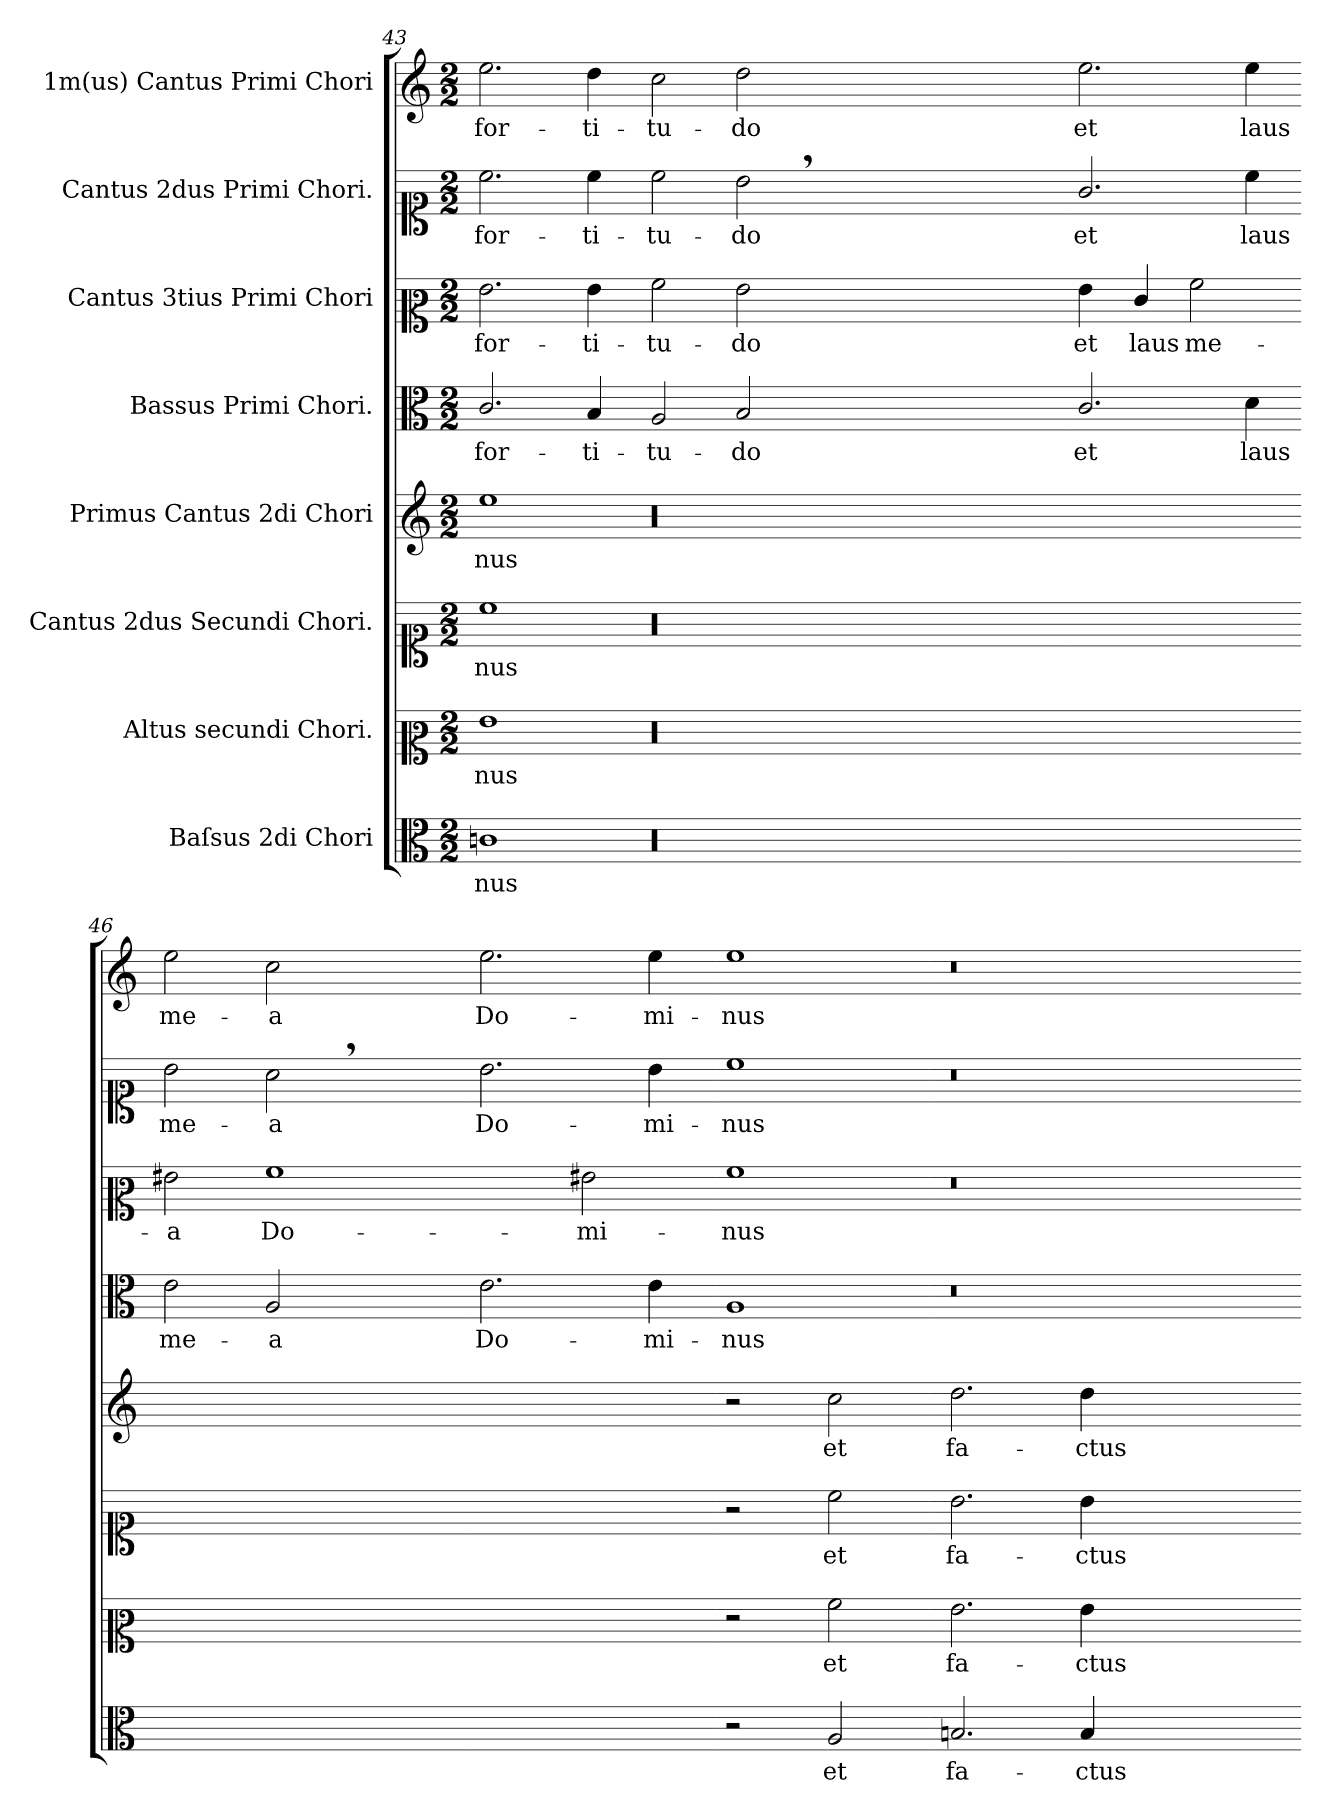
**kern	**text	**kern	**text	**kern	**text	**kern	**text	**kern	**text	**kern	**text	**kern	**text	**kern	**text
*part8	*part8	*part7	*part7	*part6	*part6	*part5	*part5	*part4	*part4	*part3	*part3	*part2	*part2	*part1	*part1
*staff8	*staff8	*staff7	*staff7	*staff6	*staff6	*staff5	*staff5	*staff4	*staff4	*staff3	*staff3	*staff2	*staff2	*staff1	*staff1
*I"Baſsus 2di Chori	*	*I"Altus secundi Chori.	*	*I"Cantus 2dus Secundi Chori.	*	*I"Primus Cantus 2di Chori	*	*I"Bassus Primi Chori.	*	*I"Cantus 3tius Primi Chori	*	*I"Cantus 2dus Primi Chori.	*	*I"1m(us) Cantus Primi Chori	*
*clefC3	*	*clefC2	*	*clefC1	*	*clefG2	*	*clefC3	*	*clefC2	*	*clefC1	*	*clefG2	*
*k[]	*	*k[]	*	*k[]	*	*k[]	*	*k[]	*	*k[]	*	*k[]	*	*k[]	*
*M2/2	*	*M2/2	*	*M2/2	*	*M2/2	*	*M2/2	*	*M2/2	*	*M2/2	*	*M2/2	*
=43	=43	=43	=43	=43	=43	=43	=43	=43	=43	=43	=43	=43	=43	=43	=43
1cn	-nus	1g	-nus	1cc	-nus	1ee	-nus	2.c/	for-	2.g\	for-	2.cc\	for-	2.ee\	for-
.	.	.	.	.	.	.	.	4B/	-ti-	4g\	-ti-	4cc\	-ti-	4dd\	-ti-
=44-	=44-	=44-	=44-	=44-	=44-	=44-	=44-	=44-	=44-	=44-	=44-	=44-	=44-	=44-	=44-
00r	.	00r	.	00r	.	00r	.	2A/	-tu-	2a\	-tu-	2cc\	-tu-	2cc\	-tu-
.	.	.	.	.	.	.	.	2B/	-do	2g\	-do	2b,<\	-do	2dd\	-do
.	.	.	.	.	.	.	.	0.ryy	.	0.ryy	.	0.ryy	.	0.ryy	.
=45-	=45-	=45-	=45-	=45-	=45-	=45-	=45-	=45-	=45-	=45-	=45-	=45-	=45-	=45-	=45-
1ryy	.	1ryy	.	1ryy	.	1ryy	.	2.c/	et	4g\	et	2.g/	et	2.ee\	et
.	.	.	.	.	.	.	.	.	.	4e/	laus	.	.	.	.
.	.	.	.	.	.	.	.	.	.	2a\	me-	.	.	.	.
.	.	.	.	.	.	.	.	4d\	laus	.	.	4cc\	laus	4ee\	laus
=46-	=46-	=46-	=46-	=46-	=46-	=46-	=46-	=46-	=46-	=46-	=46-	=46-	=46-	=46-	=46-
1.ryy	.	1.ryy	.	1.ryy	.	1.ryy	.	2e\	me-	2g#X\	-a	2b\	me-	2ee\	me-
.	.	.	.	.	.	.	.	2A/	-a	1a\	Do-	2a,<\	-a	2cc\	-a
.	.	.	.	.	.	.	.	2ryy	.	.	.	2ryy	.	2ryy	.
=47-	=47-	=47-	=47-	=47-	=47-	=47-	=47-	=47-	=47-	=47-	=47-	=47-	=47-	=47-	=47-
1ryy	.	1ryy	.	1ryy	.	1ryy	.	2.e\	Do-	2ryy	.	2.b\	Do-	2.ee\	Do-
.	.	.	.	.	.	.	.	.	.	2g#X\	-mi-	.	.	.	.
.	.	.	.	.	.	.	.	4e\	-mi-	.	.	4b\	-mi-	4ee\	-mi-
=48-	=48-	=48-	=48-	=48-	=48-	=48-	=48-	=48-	=48-	=48-	=48-	=48-	=48-	=48-	=48-
2r	.	2r	.	2r	.	2r	.	1A	-nus	1a	-nus	1cc	-nus	1ee	-nus
2A/	et	2a\	et	2cc\	et	2cc\	et	.	.	.	.	.	.	.	.
=49-	=49-	=49-	=49-	=49-	=49-	=49-	=49-	=49-	=49-	=49-	=49-	=49-	=49-	=49-	=49-
2.Bn/	fa-	2.g\	fa-	2.b\	fa-	2.dd\	fa-	0r	.	0r	.	0r	.	0r	.
4B/	-ctus	4g\	-ctus	4b\	-ctus	4dd\	-ctus	.	.	.	.	.	.	.	.
1ryy	.	1ryy	.	1ryy	.	1ryy	.	.	.	.	.	.	.	.	.
=-	=-	=-	=-	=-	=-	=-	=-	=-	=-	=-	=-	=-	=-	=-	=-
*-	*-	*-	*-	*-	*-	*-	*-	*-	*-	*-	*-	*-	*-	*-	*-
